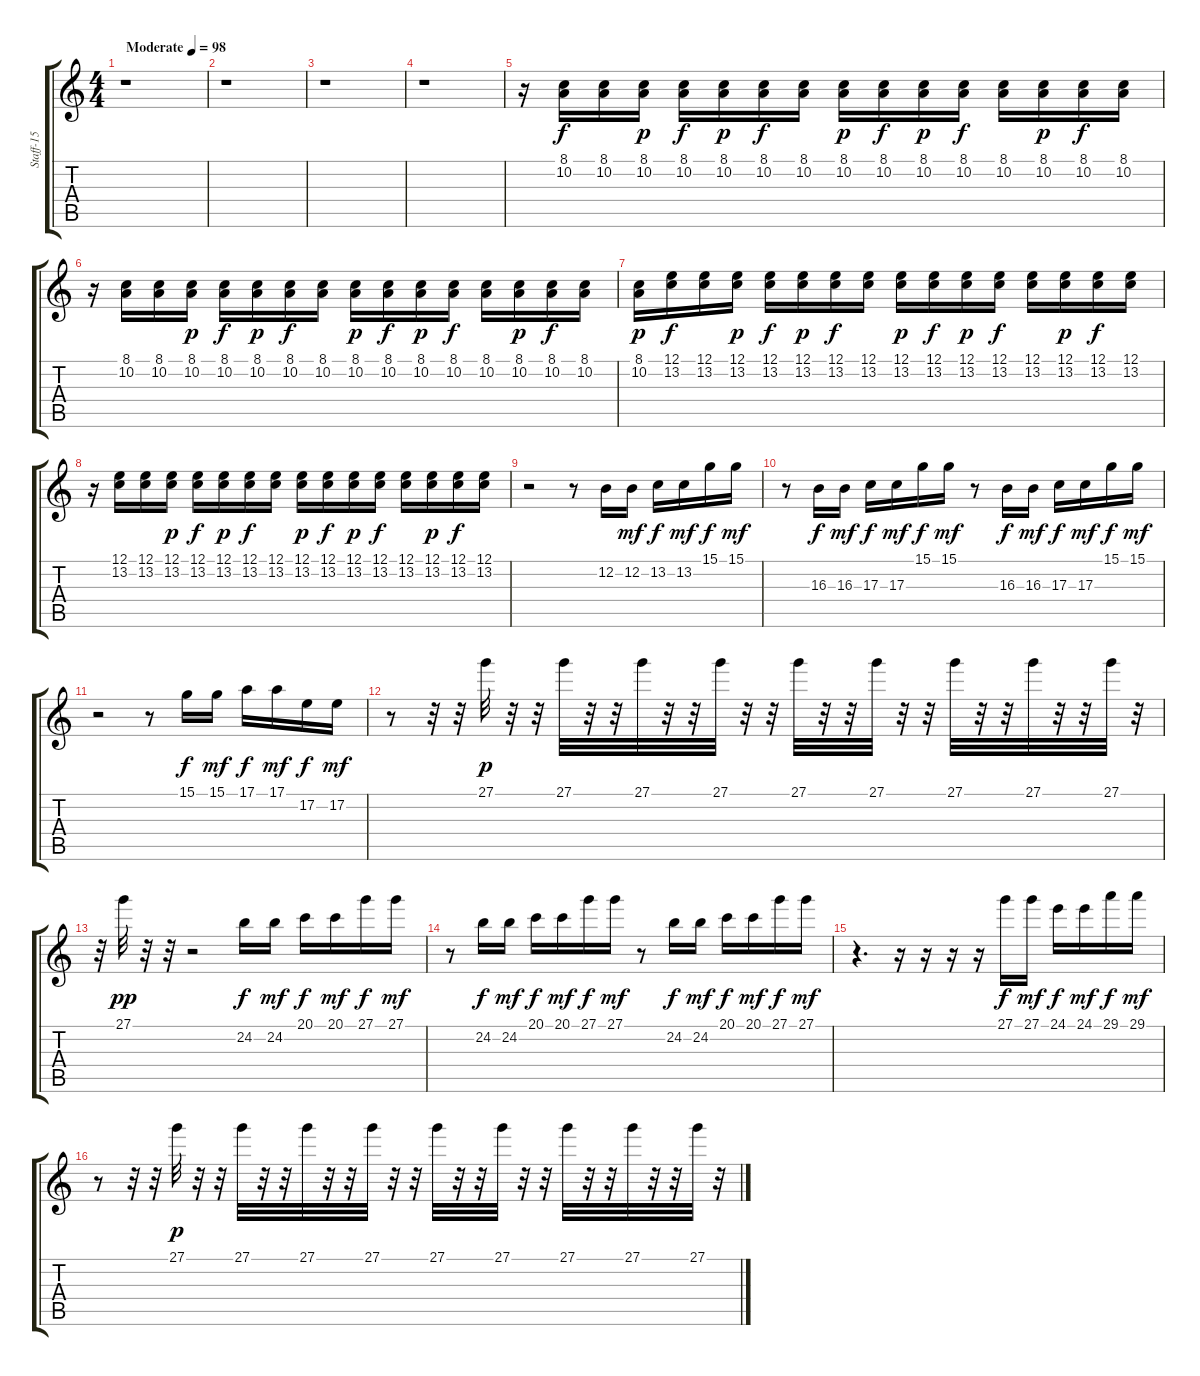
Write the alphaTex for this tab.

\track ("Staff-15" "Staff-15") {instrument electricpiano1}
\staff {score tabs}
\tuning (E4 B3 G3 D3 A2 E2) {hide}
\ts (4 4)
\tempo (98 "Moderate")
\clef g2
\ks c
r.1{dy f instrument electricpiano1} |
r.1 |
r.1 |
r.1 |
r.16 (8.1 10.2).16{volume 10} (8.1 10.2).16 (8.1 10.2).16{dy p volume 10} (8.1 10.2).16{dy f volume 10} (8.1 10.2).16{dy p volume 10} (8.1 10.2).16{dy f volume 10} (8.1 10.2).16{volume 9} (8.1 10.2).16{dy p volume 9} (8.1 10.2).16{dy f volume 9} (8.1 10.2).16{dy p volume 9} (8.1 10.2).16{dy f volume 9} (8.1 10.2).16{volume 9} (8.1 10.2).16{dy p volume 9} (8.1 10.2).16{dy f volume 8} (8.1 10.2).16{volume 8} |
r.16 (8.1 10.2).16{volume 8} (8.1 10.2).16{volume 8} (8.1 10.2).16{dy p volume 8} (8.1 10.2).16{dy f volume 8} (8.1 10.2).16{dy p volume 7} (8.1 10.2).16{dy f volume 7} (8.1 10.2).16{volume 7} (8.1 10.2).16{dy p volume 7} (8.1 10.2).16{dy f volume 7} (8.1 10.2).16{dy p volume 6} (8.1 10.2).16{dy f volume 6} (8.1 10.2).16{volume 6} (8.1 10.2).16{dy p volume 6} (8.1 10.2).16{dy f volume 6} (8.1 10.2).16{volume 6} |
(8.1 10.2).16{dy p volume 5} (12.1 13.2).16{dy f volume 5} (12.1 13.2).16{volume 5} (12.1 13.2).16{dy p volume 5} (12.1 13.2).16{dy f volume 6} (12.1 13.2).16{dy p volume 6} (12.1 13.2).16{dy f volume 6} (12.1 13.2).16{volume 6} (12.1 13.2).16{dy p volume 6} (12.1 13.2).16{dy f volume 6} (12.1 13.2).16{dy p volume 7} (12.1 13.2).16{dy f volume 7} (12.1 13.2).16{volume 7} (12.1 13.2).16{dy p volume 7} (12.1 13.2).16{dy f volume 8} (12.1 13.2).16{volume 8} |
r.16 (12.1 13.2).16{volume 8} (12.1 13.2).16 (12.1 13.2).16{dy p volume 8} (12.1 13.2).16{dy f volume 8} (12.1 13.2).16{dy p volume 8} (12.1 13.2).16{dy f volume 9} (12.1 13.2).16{volume 9} (12.1 13.2).16{dy p volume 9} (12.1 13.2).16{dy f volume 9} (12.1 13.2).16{dy p volume 9} (12.1 13.2).16{dy f volume 9} (12.1 13.2).16{volume 9} (12.1 13.2).16{dy p volume 10} (12.1 13.2).16{dy f volume 10} (12.1 13.2).16{volume 10} |
r.2 r.8 12.2.16{volume 12 instrument acousticgrandpiano} 12.2.16{dy mf} 13.2.16{dy f} 13.2.16{dy mf} 15.1.16{dy f} 15.1.16{dy mf} |
r.8 16.3.16{dy f volume 9} 16.3.16{dy mf} 17.3.16{dy f} 17.3.16{dy mf} 15.1.16{dy f} 15.1.16{dy mf} r.8 16.3.16{dy f volume 5} 16.3.16{dy mf} 17.3.16{dy f} 17.3.16{dy mf} 15.1.16{dy f} 15.1.16{dy mf} |
r.2 r.8 15.1.16{dy f volume 12} 15.1.16{dy mf} 17.1.16{dy f} 17.1.16{dy mf} 17.2.16{dy f} 17.2.16{dy mf} |
r.8 r.32{volume 8 instrument baritonesax} r.32{volume 8} 27.1.32{dy p volume 8} r.32{volume 7} r.32{volume 7} 27.1.32{volume 7} r.32{volume 6} r.32{volume 6} 27.1.32{volume 6} r.32{volume 6} r.32{volume 6} 27.1.32{volume 5} r.32{volume 5} r.32{volume 5} 27.1.32{volume 4} r.32{volume 4} r.32{volume 4} 27.1.32{volume 4} r.32{volume 4} r.32{volume 3} 27.1.32{volume 3} r.32{volume 3} r.32{volume 2} 27.1.32{volume 2} r.32{volume 2} r.32{volume 2} 27.1.32{volume 2} r.32{volume 1} |
r.32{volume 1} 27.1.32{dy pp volume 1} r.32{volume 0} r.32{volume 0} r.2 24.2.16{dy f volume 15 instrument acousticgrandpiano} 24.2.16{dy mf} 20.1.16{dy f} 20.1.16{dy mf} 27.1.16{dy f} 27.1.16{dy mf} |
r.8 24.2.16{dy f volume 10} 24.2.16{dy mf} 20.1.16{dy f} 20.1.16{dy mf} 27.1.16{dy f} 27.1.16{dy mf} r.8 24.2.16{dy f volume 6} 24.2.16{dy mf} 20.1.16{dy f} 20.1.16{dy mf} 27.1.16{dy f} 27.1.16{dy mf} |
r.4{d} r.16{volume 15} r.16 r.16 r.16 27.1.16{dy f} 27.1.16{dy mf} 24.1.16{dy f} 24.1.16{dy mf} 29.1.16{dy f} 29.1.16{dy mf} |
r.8 r.32{volume 8 instrument baritonesax} r.32{volume 8} 27.1.32{dy p volume 8} r.32{volume 7} r.32{volume 7} 27.1.32{volume 7} r.32{volume 6} r.32{volume 6} 27.1.32{volume 6} r.32{volume 6} r.32{volume 6} 27.1.32{volume 5} r.32{volume 5} r.32{volume 5} 27.1.32{volume 4} r.32{volume 4} r.32{volume 4} 27.1.32{volume 4} r.32{volume 4} r.32{volume 3} 27.1.32{volume 3} r.32{volume 3} r.32{volume 2} 27.1.32{volume 2} r.32{volume 2} r.32{volume 2} 27.1.32{volume 2} r.32{volume 1}
